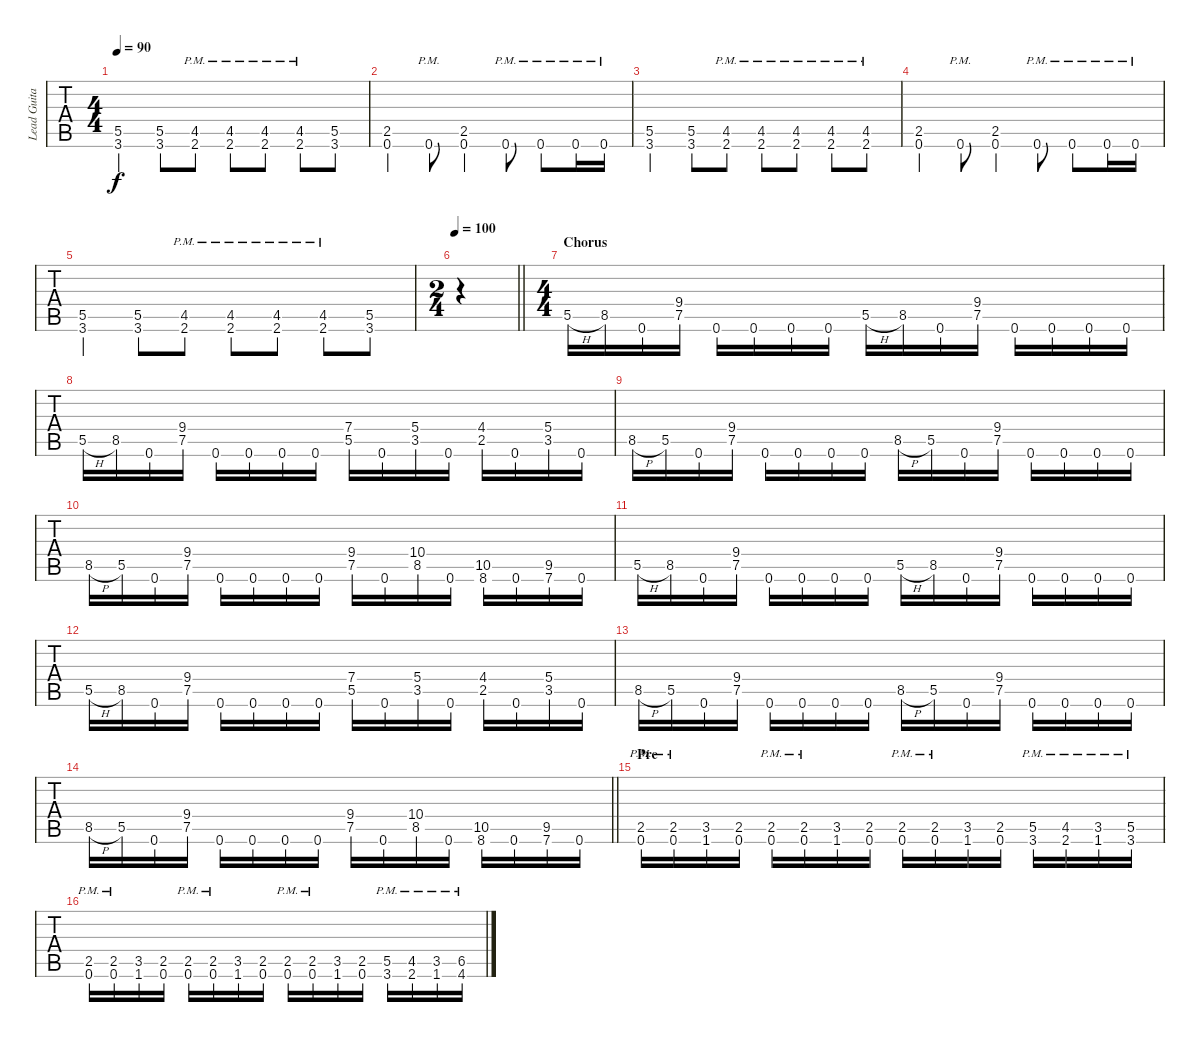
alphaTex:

\track ("Lead Guitar" "Lead Guita") {instrument distortionguitar}
\staff {tabs}
\tuning (D4 A3 F3 C3 G2 D2) {hide}
\ts (4 4)
\tempo 90
\clef g2
\ks c
(5.5 3.6).4{dy f} (5.5 3.6).8 (4.5{pm} 2.6{pm}).8 (4.5{pm} 2.6{pm}).8 (4.5{pm} 2.6{pm}).8 (4.5{pm} 2.6{pm}).8 (5.5 3.6).8 |
(2.5 0.6).4 0.6{pm}.8 (2.5 0.6).4 0.6{pm}.8 0.6{pm}.8 0.6{pm}.16 0.6{pm}.16 |
(5.5 3.6).4 (5.5 3.6).8 (4.5{pm} 2.6{pm}).8 (4.5{pm} 2.6{pm}).8 (4.5{pm} 2.6{pm}).8 (4.5{pm} 2.6{pm}).8 (4.5{pm} 2.6{pm}).8 |
(2.5 0.6).4 0.6{pm}.8 (2.5 0.6).4 0.6{pm}.8 0.6{pm}.8 0.6{pm}.16 0.6{pm}.16 |
(5.5 3.6).4 (5.5 3.6).8 (4.5{pm} 2.6{pm}).8 (4.5{pm} 2.6{pm}).8 (4.5{pm} 2.6{pm}).8 (4.5{pm} 2.6{pm}).8 (5.5 3.6).8 |
\ts (2 4)
\tempo 100
\barLineRight lightlight
|
\ts (4 4)
\section ("" "Chorus")
5.5{h}.16 8.5.16 0.6.16 (9.4 7.5).16 0.6.16 0.6.16 0.6.16 0.6.16 5.5{h}.16 8.5.16 0.6.16 (9.4 7.5).16 0.6.16 0.6.16 0.6.16 0.6.16 |
5.5{h}.16 8.5.16 0.6.16 (9.4 7.5).16 0.6.16 0.6.16 0.6.16 0.6.16 (7.4 5.5).16 0.6.16 (5.4 3.5).16 0.6.16 (4.4 2.5).16 0.6.16 (5.4 3.5).16 0.6.16 |
8.5{h}.16 5.5.16 0.6.16 (9.4 7.5).16 0.6.16 0.6.16 0.6.16 0.6.16 8.5{h}.16 5.5.16 0.6.16 (9.4 7.5).16 0.6.16 0.6.16 0.6.16 0.6.16 |
8.5{h}.16 5.5.16 0.6.16 (9.4 7.5).16 0.6.16 0.6.16 0.6.16 0.6.16 (9.4 7.5).16 0.6.16 (10.4 8.5).16 0.6.16 (10.5 8.6).16 0.6.16 (9.5 7.6).16 0.6.16 |
5.5{h}.16 8.5.16 0.6.16 (9.4 7.5).16 0.6.16 0.6.16 0.6.16 0.6.16 5.5{h}.16 8.5.16 0.6.16 (9.4 7.5).16 0.6.16 0.6.16 0.6.16 0.6.16 |
5.5{h}.16 8.5.16 0.6.16 (9.4 7.5).16 0.6.16 0.6.16 0.6.16 0.6.16 (7.4 5.5).16 0.6.16 (5.4 3.5).16 0.6.16 (4.4 2.5).16 0.6.16 (5.4 3.5).16 0.6.16 |
8.5{h}.16 5.5.16 0.6.16 (9.4 7.5).16 0.6.16 0.6.16 0.6.16 0.6.16 8.5{h}.16 5.5.16 0.6.16 (9.4 7.5).16 0.6.16 0.6.16 0.6.16 0.6.16 |
\barLineRight lightlight
8.5{h}.16 5.5.16 0.6.16 (9.4 7.5).16 0.6.16 0.6.16 0.6.16 0.6.16 (9.4 7.5).16 0.6.16 (10.4 8.5).16 0.6.16 (10.5 8.6).16 0.6.16 (9.5 7.6).16 0.6.16 |
\section ("" "Pre")
(2.5{pm} 0.6{pm}).16 (2.5{pm} 0.6{pm}).16 (3.5 1.6).16 (2.5 0.6).16 (2.5{pm} 0.6{pm}).16 (2.5{pm} 0.6{pm}).16 (3.5 1.6).16 (2.5 0.6).16 (2.5{pm} 0.6{pm}).16 (2.5{pm} 0.6{pm}).16 (3.5 1.6).16 (2.5 0.6).16 (5.5{pm} 3.6{pm}).16 (4.5{pm} 2.6{pm}).16 (3.5{pm} 1.6{pm}).16 (5.5{pm} 3.6{pm}).16 |
(2.5{pm} 0.6{pm}).16 (2.5{pm} 0.6{pm}).16 (3.5 1.6).16 (2.5 0.6).16 (2.5{pm} 0.6{pm}).16 (2.5{pm} 0.6{pm}).16 (3.5 1.6).16 (2.5 0.6).16 (2.5{pm} 0.6{pm}).16 (2.5{pm} 0.6{pm}).16 (3.5 1.6).16 (2.5 0.6).16 (5.5{pm} 3.6{pm}).16 (4.5{pm} 2.6{pm}).16 (3.5{pm} 1.6{pm}).16 (6.5{pm} 4.6{pm}).16
